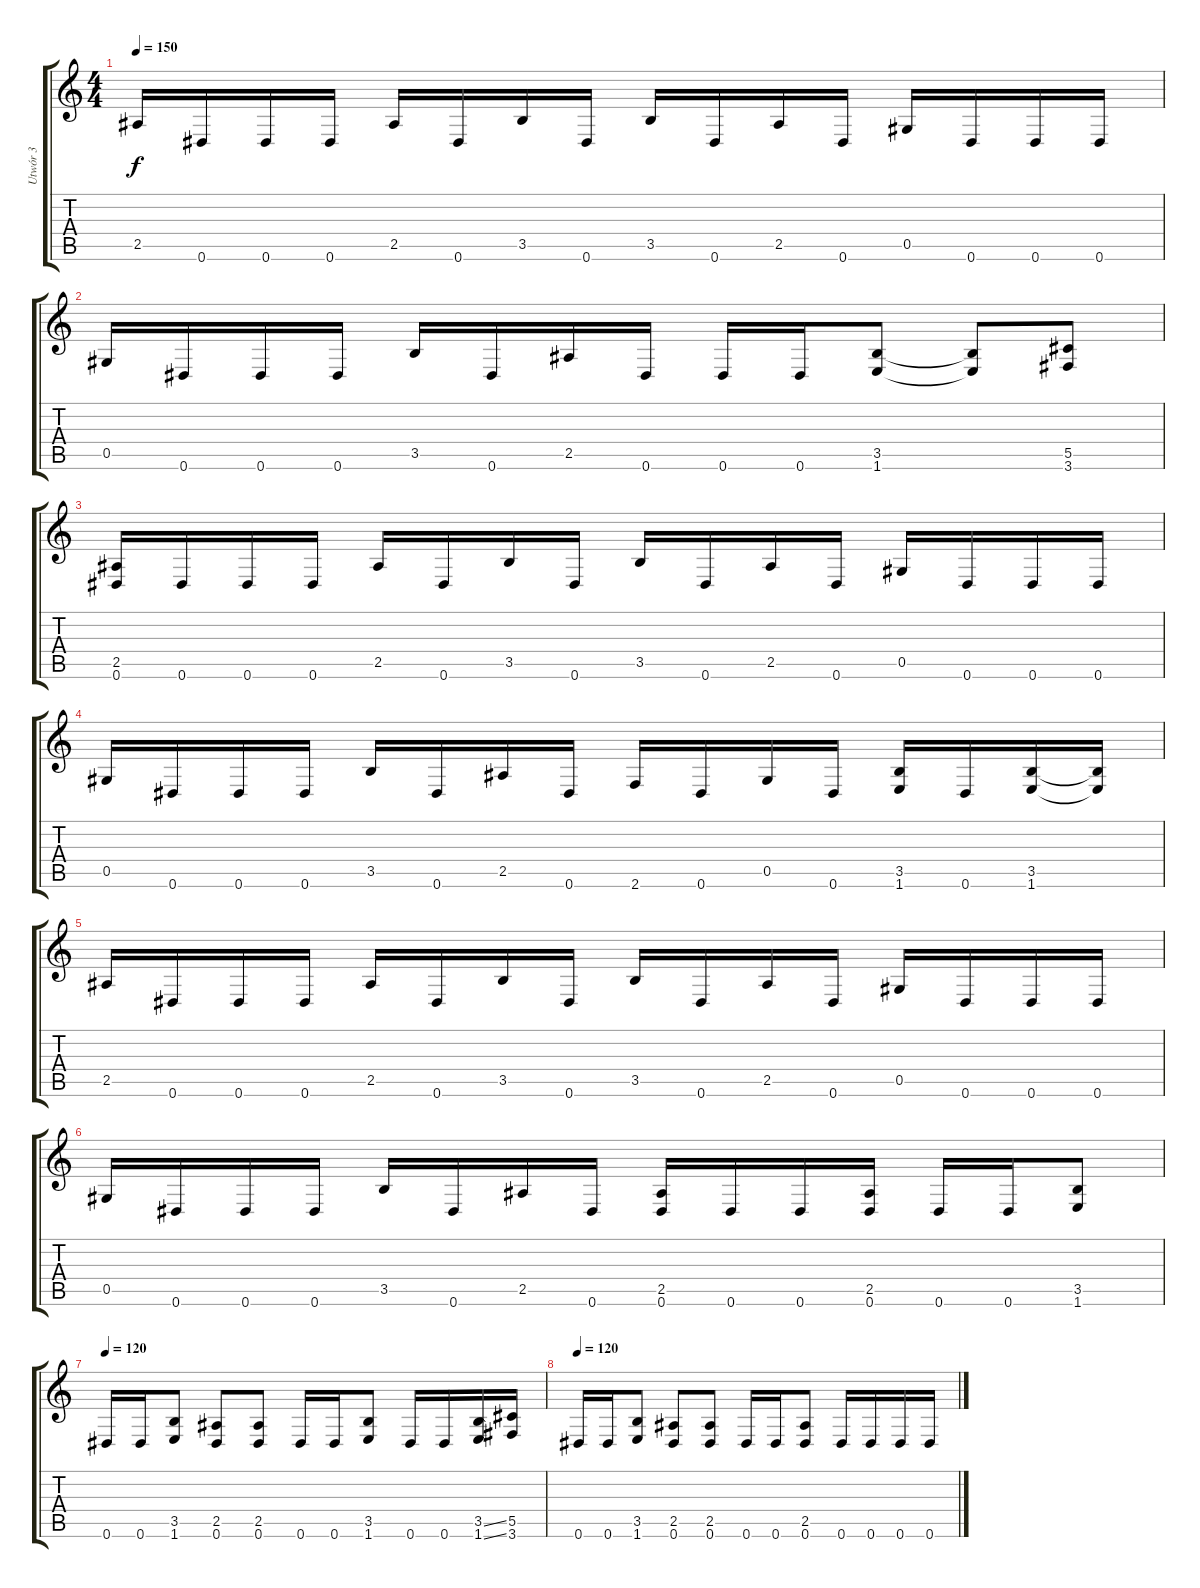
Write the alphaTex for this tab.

\track ("Utwór 3" "Utwór 3") {instrument overdrivenguitar}
\staff {score tabs}
\tuning (Eb4 Bb3 Gb3 Db3 Ab2 Eb2) {hide}
\ts (4 4)
\tempo 150
\clef g2
\ks c
2.5.16{dy f} 0.6.16 0.6.16 0.6.16 2.5.16 0.6.16 3.5.16 0.6.16 3.5.16 0.6.16 2.5.16 0.6.16 0.5.16 0.6.16 0.6.16 0.6.16 |
0.5.16 0.6.16 0.6.16 0.6.16 3.5.16 0.6.16 2.5.16 0.6.16 0.6.16 0.6.16 (3.5 1.6).8 (3.5{t} 1.6{t}).8 (5.5 3.6).8 |
(2.5 0.6).16 0.6.16 0.6.16 0.6.16 2.5.16 0.6.16 3.5.16 0.6.16 3.5.16 0.6.16 2.5.16 0.6.16 0.5.16 0.6.16 0.6.16 0.6.16 |
0.5.16 0.6.16 0.6.16 0.6.16 3.5.16 0.6.16 2.5.16 0.6.16 2.6.16 0.6.16 0.5.16 0.6.16 (3.5 1.6).16 0.6.16 (3.5 1.6).16 (3.5{t} 1.6{t}).16 |
2.5.16 0.6.16 0.6.16 0.6.16 2.5.16 0.6.16 3.5.16 0.6.16 3.5.16 0.6.16 2.5.16 0.6.16 0.5.16 0.6.16 0.6.16 0.6.16 |
0.5.16 0.6.16 0.6.16 0.6.16 3.5.16 0.6.16 2.5.16 0.6.16 (2.5 0.6).16 0.6.16 0.6.16 (2.5 0.6).16 0.6.16 0.6.16 (3.5 1.6).8 |
\tempo 120
0.6.16 0.6.16 (3.5 1.6).8 (2.5 0.6).8 (2.5 0.6).8 0.6.16 0.6.16 (3.5 1.6).8 0.6.16 0.6.16 (3.5{ss} 1.6{ss}).16 (5.5 3.6).16 |
\tempo 120
0.6.16 0.6.16 (3.5 1.6).8 (2.5 0.6).8 (2.5 0.6).8 0.6.16 0.6.16 (2.5 0.6).8 0.6.16 0.6.16 0.6.16 0.6.16
